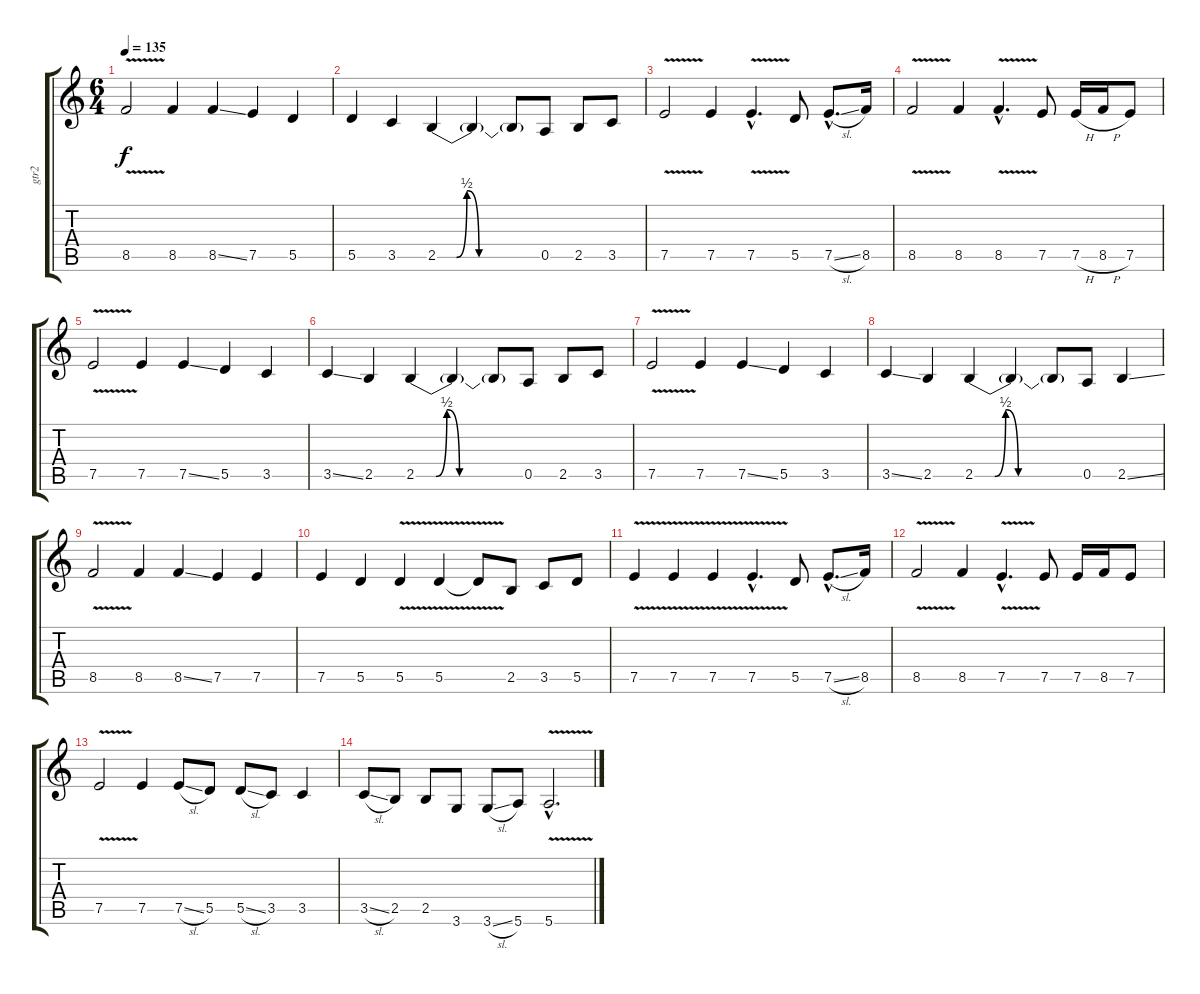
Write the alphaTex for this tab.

\track ("gtr2" "gtr2") {instrument electricguitarjazz}
\staff {score tabs}
\tuning (E4 B3 G3 D3 A2 E2) {hide}
\ts (6 4)
\tempo 135
\clef g2
\ks c
8.5{v}.2{dy f volume 15 balance 9 instrument distortionguitar} 8.5.4 8.5{ss}.4 7.5.4 5.5.4 |
5.5.4 3.5.4 2.5{be (custom 0 0 11 0 17 2 24 0 31 0 33 0 45 0 60 0)}.4 2.5{t}.4 2.5{t}.8 0.5.8 2.5.8 3.5.8 |
7.5{v}.2{volume 15 balance 9 instrument distortionguitar} 7.5.4 7.5{v hac}.4{d} 5.5.8 7.5{sl hac}.8{d} 8.5.16 |
8.5{v}.2 8.5.4 8.5{v hac}.4{d} 7.5.8 7.5{h}.16 8.5{h}.16 7.5.8 |
7.5{v}.2{volume 15 balance 9 instrument distortionguitar} 7.5.4 7.5{ss}.4 5.5.4 3.5.4 |
3.5{ss}.4 2.5.4 2.5{be (custom 0 0 11 0 17 2 24 0 31 0 33 0 45 0 60 0)}.4 2.5{t}.4 2.5{t}.8 0.5.8 2.5.8 3.5.8 |
7.5{v}.2{volume 15 balance 5 instrument distortionguitar} 7.5.4 7.5{ss}.4 5.5.4 3.5.4 |
3.5{ss}.4 2.5.4 2.5{be (custom 0 0 11 0 17 2 24 0 31 0 33 0 45 0 60 0)}.4 2.5{t}.4 2.5{t}.8 0.5.8 2.5{ss}.4 |
8.5{v}.2{volume 15 balance 9 instrument distortionguitar} 8.5.4 8.5{ss}.4 7.5.4 7.5.4 |
7.5.4 5.5.4 5.5{v}.4 5.5{v}.4 5.5{t}.8 2.5.8 3.5.8 5.5.8 |
7.5{v}.4{volume 15 balance 9 instrument distortionguitar} 7.5{v}.4 7.5{v}.4 7.5{v hac}.4{d} 5.5.8 7.5{sl hac}.8{d} 8.5.16 |
8.5{v}.2 8.5.4 7.5{v hac}.4{d} 7.5.8 7.5.16 8.5.16 7.5.8 |
7.5{v}.2{volume 15 balance 9 instrument distortionguitar} 7.5.4 7.5{sl}.8 5.5.8 5.5{sl}.8 3.5.8 3.5.4 |
3.5{sl}.8 2.5.8 2.5.8 3.6.8 3.6{sl}.8 5.6.8 5.6{v hac}.2{d}
